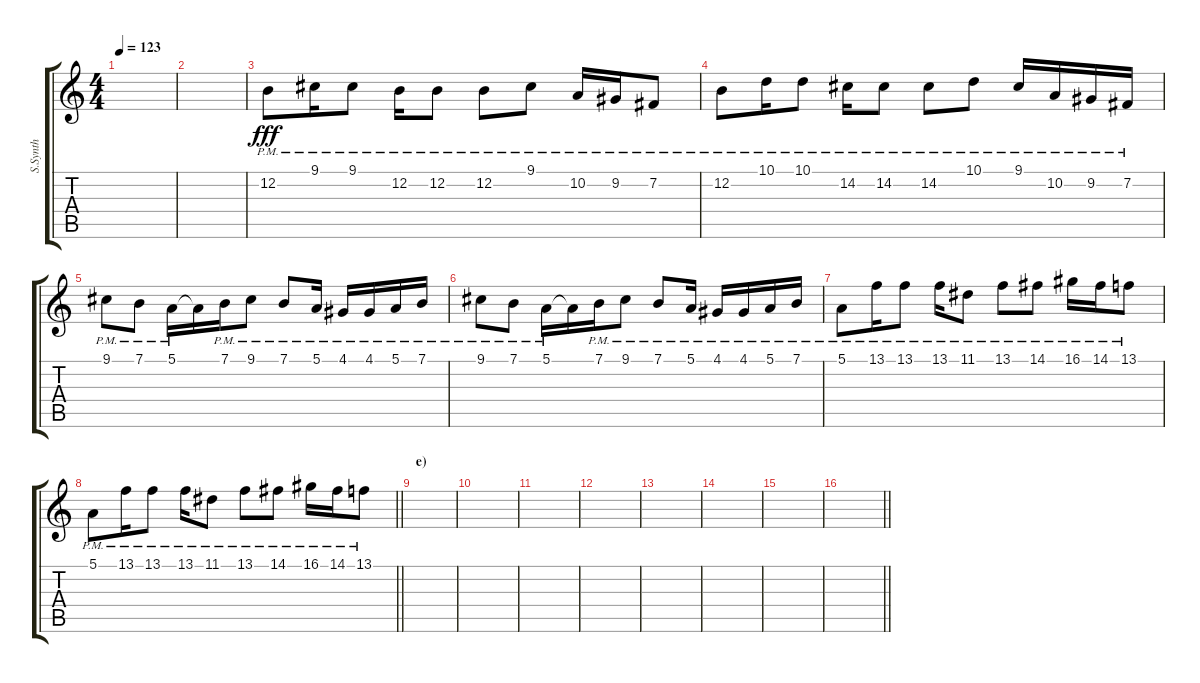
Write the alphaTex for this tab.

\track ("S.Synth" "S.Synth") {instrument lead2sawtooth}
\staff {score tabs}
\tuning (E4 B3 G3 D3 A2 E2) {hide}
\ts (4 4)
\tempo 123
\clef g2
\ks c
|
|
12.2{pm}.8{dy fff volume 9 instrument synthbass1} 9.1{pm}.16 9.1{pm}.8 12.2{pm}.16 12.2{pm}.8 12.2{pm}.8 9.1{pm}.8 10.2{pm}.16 9.2{pm}.16 7.2{pm}.8 |
12.2{pm}.8 10.1{pm}.16 10.1{pm}.8 14.2{pm}.16 14.2{pm}.8 14.2{pm}.8 10.1{pm}.8 9.1{pm}.16 10.2{pm}.16 9.2{pm}.16 7.2{pm}.16 |
9.1{pm}.8 7.1{pm}.8 5.1{pm}.16 5.1{t}.16 7.1{pm}.16 9.1{pm}.8 7.1{pm}.8 5.1{pm}.16 4.1{pm}.16 4.1{pm}.16 5.1{pm}.16 7.1{pm}.16 |
9.1{pm}.8 7.1{pm}.8 5.1{pm}.16 5.1{t}.16 7.1{pm}.16 9.1{pm}.8 7.1{pm}.8 5.1{pm}.16 4.1{pm}.16 4.1{pm}.16 5.1{pm}.16 7.1{pm}.16 |
5.1{pm}.8 13.1{pm}.16 13.1{pm}.8 13.1{pm}.16 11.1{pm}.8 13.1{pm}.8 14.1{pm}.8 16.1{pm}.16 14.1{pm}.16 13.1{pm}.8 |
\barLineRight lightlight
5.1{pm}.8 13.1{pm}.16 13.1{pm}.8 13.1{pm}.16 11.1{pm}.8 13.1{pm}.8 14.1{pm}.8 16.1{pm}.16 14.1{pm}.16 13.1{pm}.8 |
\section ("" "e)")
|
|
|
|
|
|
|
\barLineRight lightlight
